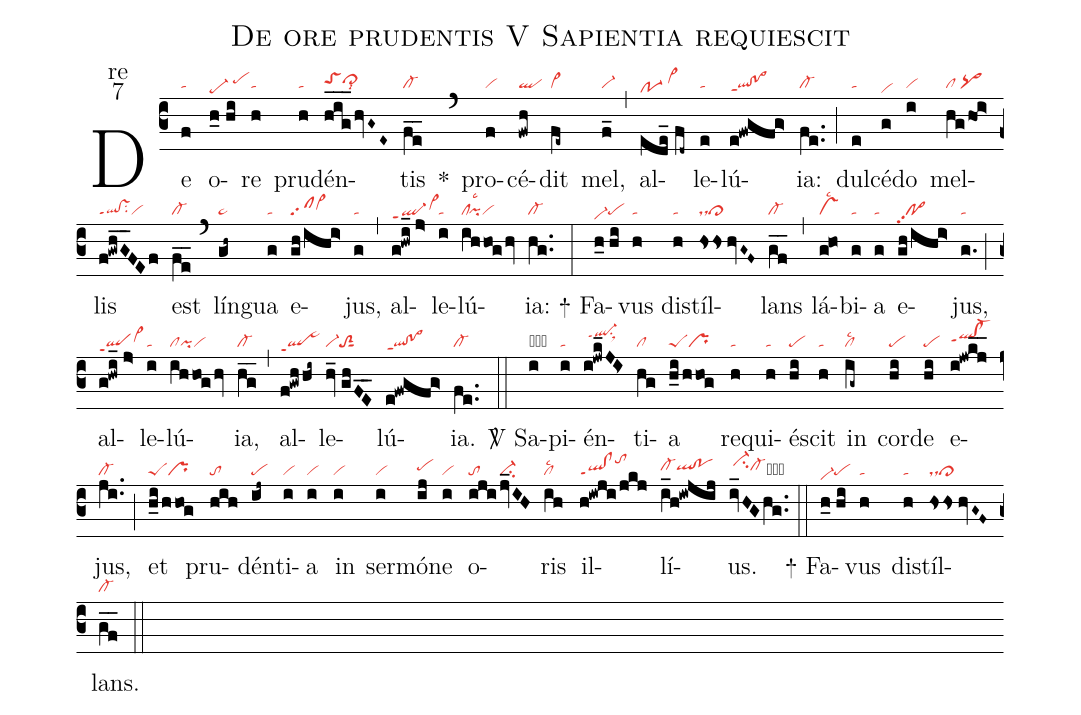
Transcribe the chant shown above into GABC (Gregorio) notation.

name:De ore prudentis V Sapientia requiescit;
office-part:re;
mode:7;
nabc-lines:1;
%%
(c3)De(f|ta) o(h_0//hi|pe-hd/pehh)re(h|ta)
pru(h|ta)dén(hig___/hvG~E~|toShhci~hhlsi8)tis(fe__|cl-) <sp>*</sp>(`)
pro(f|vi)cé(fwh|ql)dit(fe~|vi>) mel,(f_|vi-) (,)
al(ede_//fd~|po-1hd/vi>hh)le(e|ta)lú(e!fwgfg>|ql!po>ppt1)ia:(fe..|cl-) (;)
dul(e|ta)cé(g|vihd)do(i|vi) mel(hg/hoi>|cl/pq>)lis(f!gwhG__FEf|ql!vssu2ppt1vi)
est(fe__|cl-) (`) lín(gh~|pe~)gua(g|ta) e(gh/ihi>|clpp2vi>hh)jus,(g|ta) (,)
al(g!hwi_//j>|ql-hdppt1vi>hh)le(i|ta)lú(ihhog/hv|cllsc3```pivi)ia:(hg..|cl-) (:)

<sp>+</sp> Fa(h_0//hi|vi-hdpe)vus(h|ta) di(h|ta)stíl(hshs//hvG~F~|dsci~)lans(gf__|cl-) (,)
lá(g@ho|vslsc2)bi(g|ta)a(g|ta) e(gh/ihi>|po>pp2)jus,(g.|ta) (;)
al(g!hwi_//j>|qlhdppt1vi>hh)le(i|ta)lú(ihhog/hv|clpivi)ia,(hg__|cl-) (,)
al(f!gwh/hi~|qlhdppt1`pe~hj)le(hv_//ghFE__|vi-toS2sut1)lú(e!fwgfg>|ql!po>ppt1)ia.(fe..|cl-) (::)

<sp>V/</sp> Sa(i|obta)pi(i|ta)én(i!jwk_JI>|/ql-hjppt1su1sux1)ti(hg|cl)a(h_i/hhog|peSpr)
re(h|ta)qui(h|ta)é(hi|pe)scit(h|ta) in(ig~|cllsc2)
cor(hi|pe)de(hi|pe) e(i!jwkj__|qlhh!cl-hhppt1)jus,(ji..|cl-) (;)
et(h_i/hhog|peSpr) pru(hih|to)dén(ij~|pe)ti(i|vi)a(i|vi) in(i|vi) ser(i|vi)mó(ij|pehh)ne(i|vi)
o(iji|to|jv_IH|ci-)ris(ih|cllsc2)
il(h!iwji/jkj|ql!clppt1tohk)lí(i_h!iwjij|cl-hhqlhh!pohh)us.(iv_HGhg..|/ci-hjcl-hhcb) (::)

<sp>+</sp> Fa(h_0//hi|vi-hdpe)vus(h|ta) di(h|ta)stíl(hshs//hvG~F~|dsci~)lans.(gf__|cl-) (::)
